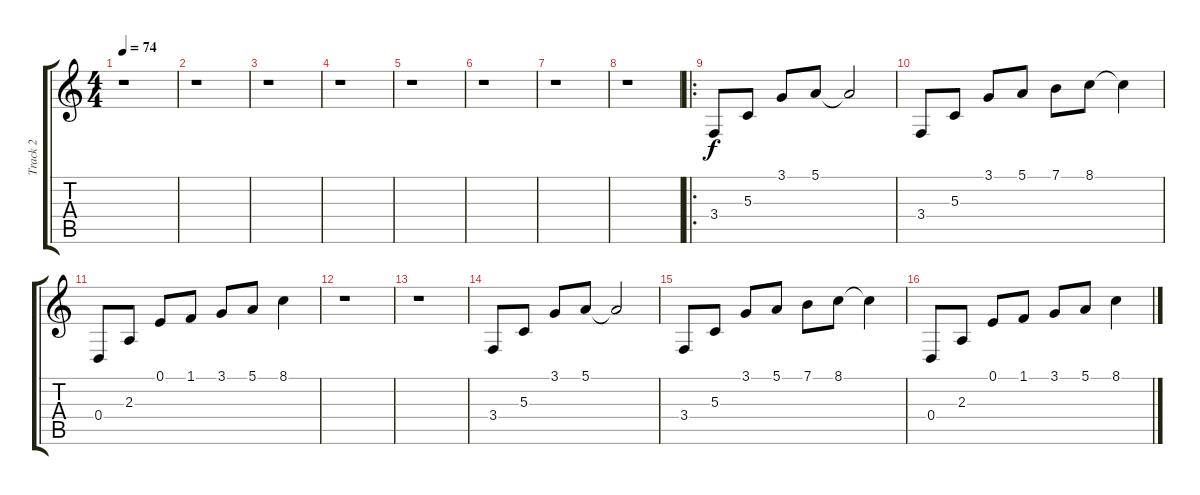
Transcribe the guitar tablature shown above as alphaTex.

\track ("Track 2" "Track 2") {instrument acousticgrandpiano}
\staff {score tabs}
\tuning (E4 B3 G3 D3 A2 E2) {hide}
\ts (4 4)
\tempo 74
\clef g2
\ks c
r.1{dy f instrument acousticgrandpiano} |
r.1 |
r.1 |
r.1 |
r.1 |
r.1 |
r.1 |
r.1 |
\ro
3.4.8 5.3.8 3.1.8 5.1.8 5.1{t}.2 |
3.4.8 5.3.8 3.1.8 5.1.8 7.1.8 8.1.8 8.1{t}.4 |
0.4.8 2.3.8 0.1.8 1.1.8 3.1.8 5.1.8 8.1.4 |
r.1 |
r.1 |
3.4.8 5.3.8 3.1.8 5.1.8 5.1{t}.2 |
3.4.8 5.3.8 3.1.8 5.1.8 7.1.8 8.1.8 8.1{t}.4 |
0.4.8 2.3.8 0.1.8 1.1.8 3.1.8 5.1.8 8.1.4
